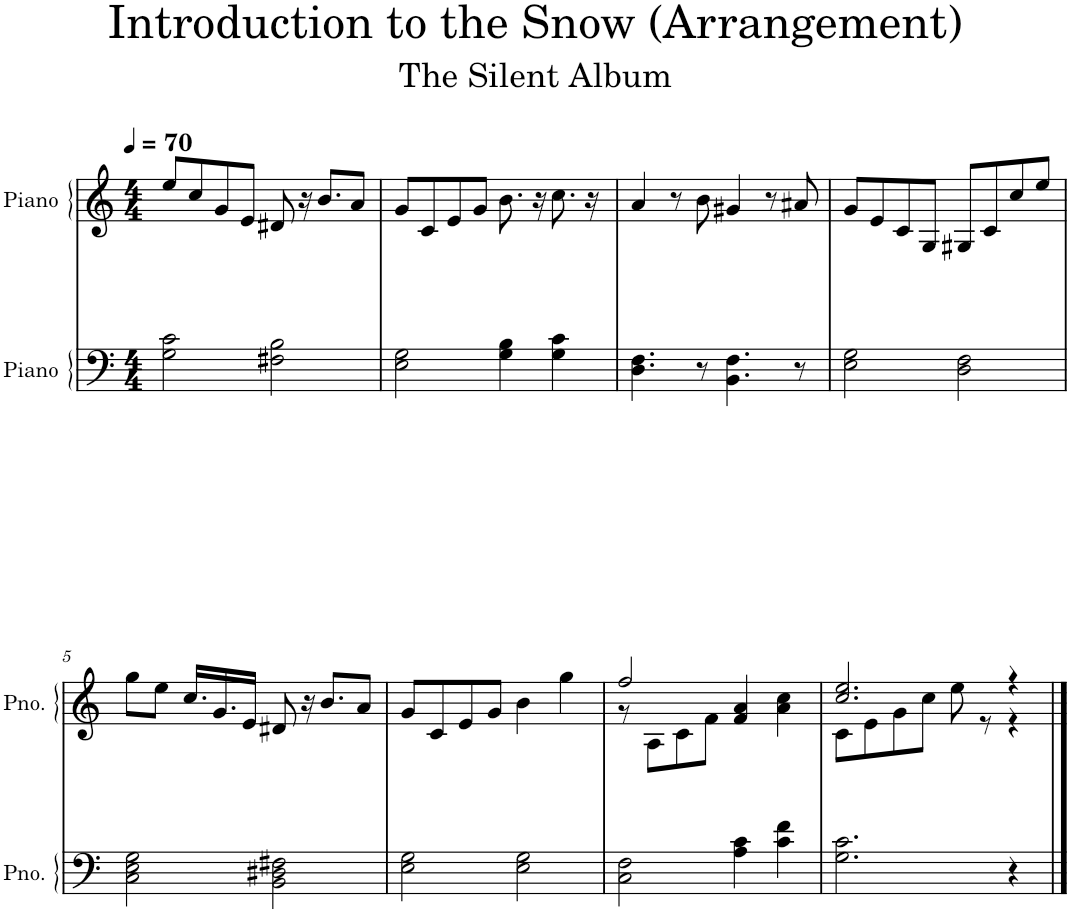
**kern	**kern
*part2	*part1
*staff2	*staff1
*I"Piano	*I"Piano
*I'Pno.	*I'Pno.
*clefF4	*clefG2
*k[]	*k[]
*M4/4	*M4/4
*MM70	*MM70
=1	=1
2G\ 2c\	8ee/L
.	8cc/
.	8g/
.	8e/J
2F#X\ 2B\	8d#X/
.	16r
.	8.b/L
.	8a/J
=2	=2
2E\ 2G\	8g/L
.	8c/
.	8e/
.	8g/J
4G\ 4B\	8.b\
.	16r
4G\ 4c\	8.cc\
.	16r
=3	=3
4.D\ 4.F\	4a/
.	8r
8r	8b\
4.BB\ 4.F\	4g#X/
.	8r
8r	8a#X/
=4	=4
2E\ 2G\	8g/L
.	8e/
.	8c/
.	8G/J
2D\ 2F\	8G#X/L
.	8c/
.	8cc/
.	8ee/J
!!LO:LB:g=z
=5	=5
2C\ 2E\ 2G\	8gg\L
.	8ee\J
.	16.cc/LL
.	16.g/
.	16e/JJ
2BB\ 2D#X\ 2F#X\	8d#X/
.	16r
.	8.b/L
.	8a/J
=6	=6
2E\ 2G\	8g/L
.	8c/
.	8e/
.	8g/J
2E\ 2G\	4b\
.	4gg\
=7	=7
*	*^
2C\ 2F\	2ff/	8r
.	.	8A\L
.	.	8c\
.	.	8f\J
4A\ 4c\	4f/ 4a/	2ryy
4c\ 4f\	4a\ 4cc\	.
=8	=8	=8
2.G\ 2.c\	2.cc/ 2.ee/	8c\L
.	.	8e\
.	.	8g\
.	.	8cc\J
.	.	8ee\
.	.	8r
4r	4r	4r
*	*v	*v
==	==
*-	*-
